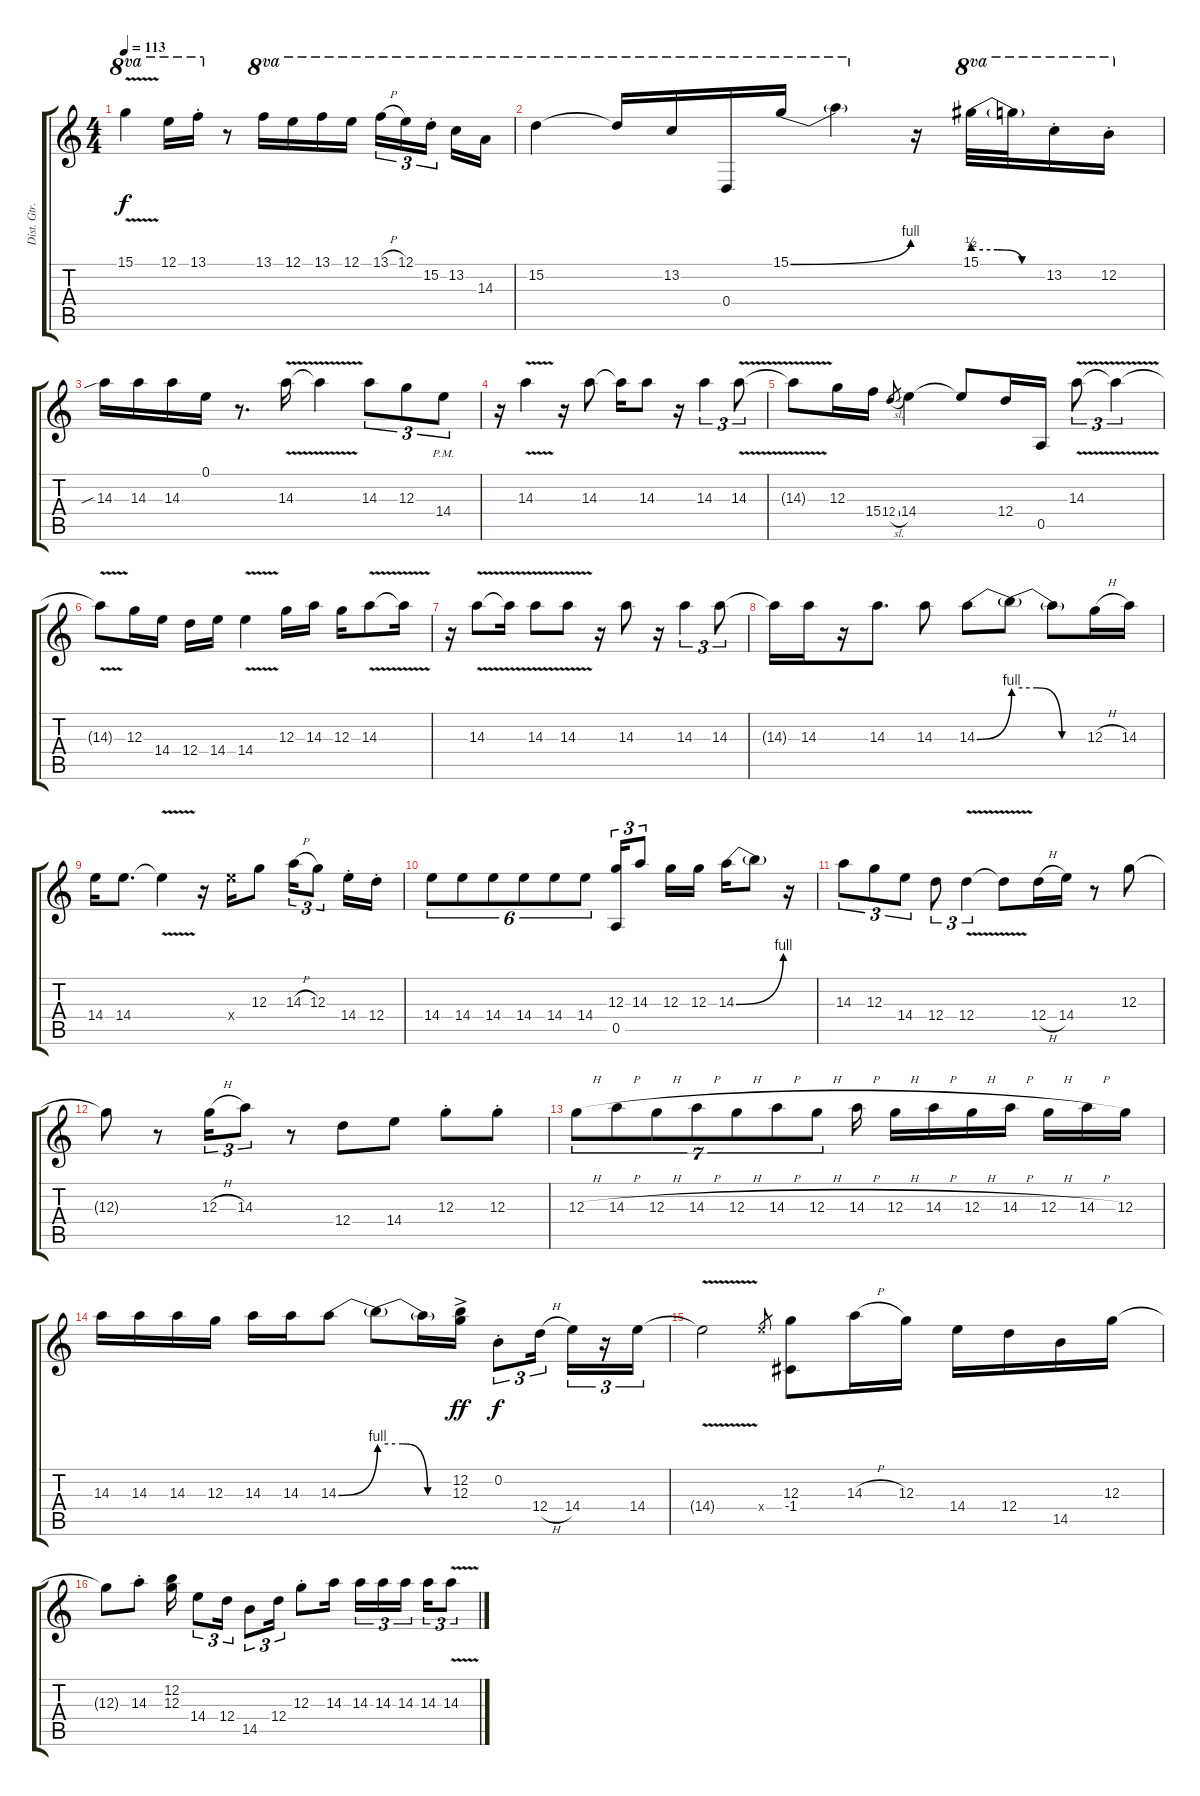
\track ("Dist. Gtr." "Dist. Gtr.") {instrument overdrivenguitar}
\staff {score tabs}
\tuning (E4 B3 G3 D3 A2 E2) {hide}
\ts (4 4)
\tempo 113
\clef g2
\ks c
15.1{v}.4{ot 8va dy f} 12.1.16{ot 8va} 13.1{st}.16{ot 8va} r.8 13.1.16{ot 8va} 12.1.16{ot 8va} 13.1.16{ot 8va} 12.1.16{ot 8va} 13.1{h}.16{tu (3 2) ot 8va} 12.1.16{tu (3 2) ot 8va} 15.2{st}.16{tu (3 2) ot 8va beam splitsecondary} 13.2.16{ot 8va} 14.3.16{ot 8va} |
15.2.4{ot 8va} 15.2{t}.16{ot 8va} 13.2.16{ot 8va} 0.4.16{ot 8va} 15.1{be (bend 0 0 60 4)}.16{ot 8va} 15.1{t}.4{ot 8va} r.16 15.1{be (custom 0 2 20 2 40 0 60 0)}.32{ot 8va} 15.1{t}.32{ot 8va} 13.2{st}.16{ot 8va} 12.2{st}.16{ot 8va} |
14.3{sib}.16 14.3.16 14.3.16 0.1.16 r.8{d} 14.3{v}.16 14.3{v t}.4 14.3.8{tu (3 2)} 12.3.8{tu (3 2)} 14.4{pm}.8{tu (3 2)} |
r.16 14.3{v}.4 r.16 14.3.8 14.3{t}.16 14.3.8 r.16 14.3.4{tu (3 2)} 14.3{v}.8{tu (3 2)} |
14.3{v t}.8 12.3.16 15.4.16 12.4{sl}.8{gr} 14.4.4 14.4{t}.8 12.4.16 0.5.16 14.3{v}.8{tu (3 2)} 14.3{v t}.4{tu (3 2)} |
14.3{v t}.8 12.3.16 14.4.16 12.4.16 14.4.16 14.4{v}.4 12.3.16 14.3.16 12.3.16 14.3{v}.8 14.3{v t}.16 |
r.16 14.3{v}.8 14.3{v t}.16 14.3{v}.8 14.3{v}.8 r.16 14.3.8 r.16 14.3.4{tu (3 2)} 14.3.8{tu (3 2)} |
14.3{t}.16 14.3.16 r.16 14.3.8{d} 14.3.8 14.3{be (bend 0 0 60 4)}.8 14.3{be (custom 0 4 20 4 40 0 60 0) t}.8 14.3{t}.8 12.3{h}.16 14.3.16 |
14.4.16 14.4.8{d} 14.4{v t}.4 r.16 14.4{x}.16 12.3.8 14.3{h}.16{tu (3 2)} 12.3.8{tu (3 2)} 14.4{st}.16 12.4{st}.16 |
14.4.8{tu (6 4)} 14.4.8{tu (6 4)} 14.4.8{tu (6 4)} 14.4.8{tu (6 4)} 14.4.8{tu (6 4)} 14.4.8{tu (6 4)} (12.3 0.5).16{tu (3 2)} 14.3.8{tu (3 2)} 12.3.16 12.3.16 14.3{be (bend 0 0 60 4)}.16 14.3{t}.8 r.16 |
14.3.8{tu (3 2)} 12.3.8{tu (3 2)} 14.4.8{tu (3 2)} 12.4.8{tu (3 2)} 12.4{v}.4{tu (3 2)} 12.4{v t}.8 12.4{h}.16 14.4.16 r.8 12.3.8 |
12.3{t}.8 r.8 12.3{h}.16{tu (3 2)} 14.3.8{tu (3 2)} r.8 12.4.8 14.4.8 12.3{st}.8 12.3{st}.8 |
12.3{h}.8{tu (7 4)} 14.3{h}.8{tu (7 4)} 12.3{h}.8{tu (7 4)} 14.3{h}.8{tu (7 4)} 12.3{h}.8{tu (7 4)} 14.3{h}.8{tu (7 4)} 12.3{h}.8{tu (7 4)} 14.3{h}.16 12.3{h}.16 14.3{h}.16 12.3{h}.16 14.3{h}.16 12.3{h}.16 14.3{h}.16 12.3.16 |
14.3.16 14.3.16 14.3.16 12.3.16 14.3.16 14.3.16 14.3{be (bend 0 0 60 4)}.8 14.3{be (custom 0 4 20 4 40 0 60 0) t}.8 14.3{t}.16 (12.2{ac} 12.3{ac}).16{dy ff} 0.2{st}.8{tu (3 2) dy f} 12.4{h}.16{tu (3 2)} 14.4.16{tu (3 2)} r.16{tu (3 2)} 14.4.16{tu (3 2)} |
14.4{v t}.2 14.4{x}.8{gr} (12.3 -1.4).8 14.3{h}.16 12.3.16 14.4.16 12.4.16 14.5.16 12.3.16 |
12.3{t}.8 14.3{st}.8 (12.2 12.3).16 14.4.8{tu (3 2)} 12.4.16{tu (3 2)} 14.5.8{tu (3 2)} 12.4.16{tu (3 2)} 12.3{st}.8 14.3.16 14.3.16{tu (3 2)} 14.3.16{tu (3 2)} 14.3.16{tu (3 2) beam splitsecondary} 14.3.16{tu (3 2)} 14.3{v}.8{tu (3 2)}
